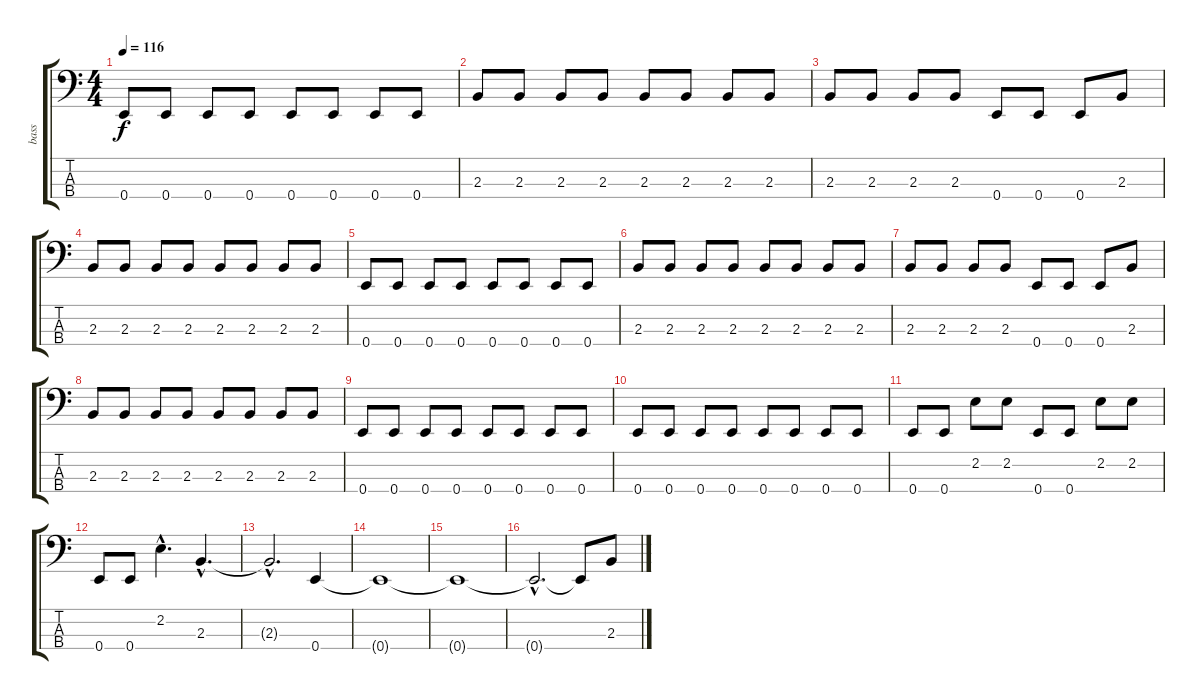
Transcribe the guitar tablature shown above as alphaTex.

\track ("bass" "bass") {instrument electricbasspick}
\staff {score tabs}
\tuning (G2 D2 A1 E1) {hide}
\ts (4 4)
\tempo 116
\clef f4
\ks c
0.4.8{dy f} 0.4.8 0.4.8 0.4.8 0.4.8 0.4.8 0.4.8 0.4.8 |
2.3.8 2.3.8 2.3.8 2.3.8 2.3.8 2.3.8 2.3.8 2.3.8 |
2.3.8 2.3.8 2.3.8 2.3.8 0.4.8 0.4.8 0.4.8 2.3.8 |
2.3.8 2.3.8 2.3.8 2.3.8 2.3.8 2.3.8 2.3.8 2.3.8 |
0.4.8 0.4.8 0.4.8 0.4.8 0.4.8 0.4.8 0.4.8 0.4.8 |
2.3.8 2.3.8 2.3.8 2.3.8 2.3.8 2.3.8 2.3.8 2.3.8 |
2.3.8 2.3.8 2.3.8 2.3.8 0.4.8 0.4.8 0.4.8 2.3.8 |
2.3.8 2.3.8 2.3.8 2.3.8 2.3.8 2.3.8 2.3.8 2.3.8 |
0.4.8 0.4.8 0.4.8 0.4.8 0.4.8 0.4.8 0.4.8 0.4.8 |
0.4.8 0.4.8 0.4.8 0.4.8 0.4.8 0.4.8 0.4.8 0.4.8 |
0.4.8 0.4.8 2.2.8 2.2.8 0.4.8 0.4.8 2.2.8 2.2.8 |
0.4.8 0.4.8 2.2{hac}.4{d} 2.3{hac}.4{d} |
2.3{hac t}.2{d} 0.4.4 |
0.4{t}.1 |
0.4{t}.1 |
0.4{hac t}.2{d} 0.4{t}.8 2.3.8
